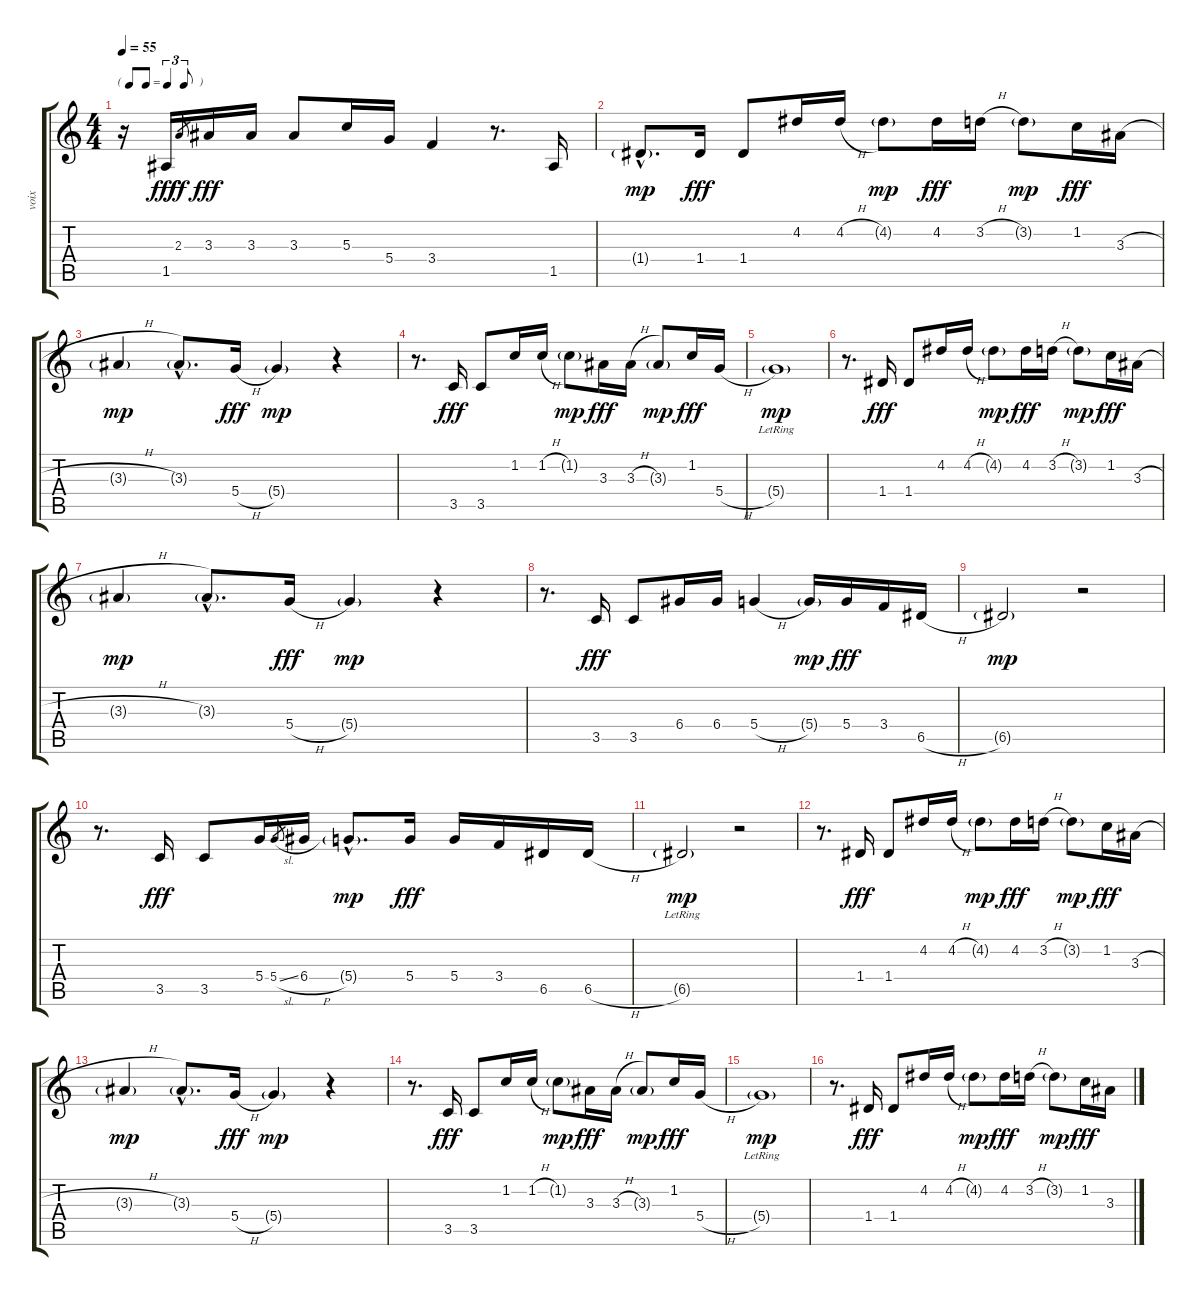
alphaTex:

\track ("voix" "voix") {instrument acousticguitarnylon}
\staff {score tabs}
\tuning (E4 B3 G3 D3 A2 E2) {hide}
\ts (4 4)
\tf triplet8th
\tempo 55
\clef g2
\ks c
r.16{dy fff} 1.5.16 2.3.8{gr dy ff} 3.3.16{dy fff} 3.3.16 3.3.8 5.3.16 5.4.16 3.4.4 r.8{d} 1.5.16 |
1.4{g hac}.8{d dy mp} 1.4.16{dy fff} 1.4.8 4.2.16 4.2{h}.16 4.2{g}.8{dy mp} 4.2.16{dy fff} 3.2{h}.16 3.2{g}.8{dy mp} 1.2.16{dy fff} 3.3{h}.16 |
3.3{h g}.4{dy mp} 3.3{g hac}.8{d} 5.4{h}.16{dy fff} 5.4{g}.4{dy mp} r.4 |
r.8{d} 3.5.16{dy fff} 3.5.8 1.2.16 1.2{h}.16 1.2{g}.8{dy mp} 3.3.16{dy fff} 3.3{h}.16 3.3{g}.8{dy mp} 1.2.16{dy fff} 5.4{h}.16 |
5.4{g lr}.1{dy mp} |
r.8{d} 1.4.16{dy fff} 1.4.8 4.2.16 4.2{h}.16 4.2{g}.8{dy mp} 4.2.16{dy fff} 3.2{h}.16 3.2{g}.8{dy mp} 1.2.16{dy fff} 3.3{h}.16 |
3.3{h g}.4{dy mp} 3.3{g hac}.8{d} 5.4{h}.16{dy fff} 5.4{g}.4{dy mp} r.4 |
r.8{d} 3.5.16{dy fff} 3.5.8 6.4.16 6.4.16 5.4{h}.4 5.4{g}.16{dy mp} 5.4.16{dy fff} 3.4.16 6.5{h}.16 |
6.5{g}.2{dy mp} r.2 |
r.8{d} 3.5.16{dy fff} 3.5.8 5.4.16 5.4{sl}.8{gr} 6.4{h}.16 5.4{g hac}.8{d dy mp} 5.4.16{dy fff} 5.4.16 3.4.16 6.5.16 6.5{h}.16 |
6.5{g lr}.2{dy mp} r.2 |
r.8{d} 1.4.16{dy fff} 1.4.8 4.2.16 4.2{h}.16 4.2{g}.8{dy mp} 4.2.16{dy fff} 3.2{h}.16 3.2{g}.8{dy mp} 1.2.16{dy fff} 3.3{h}.16 |
3.3{h g}.4{dy mp} 3.3{g hac}.8{d} 5.4{h}.16{dy fff} 5.4{g}.4{dy mp} r.4 |
r.8{d} 3.5.16{dy fff} 3.5.8 1.2.16 1.2{h}.16 1.2{g}.8{dy mp} 3.3.16{dy fff} 3.3{h}.16 3.3{g}.8{dy mp} 1.2.16{dy fff} 5.4{h}.16 |
5.4{g lr}.1{dy mp} |
r.8{d} 1.4.16{dy fff} 1.4.8 4.2.16 4.2{h}.16 4.2{g}.8{dy mp} 4.2.16{dy fff} 3.2{h}.16 3.2{g}.8{dy mp} 1.2.16{dy fff} 3.3{h}.16
